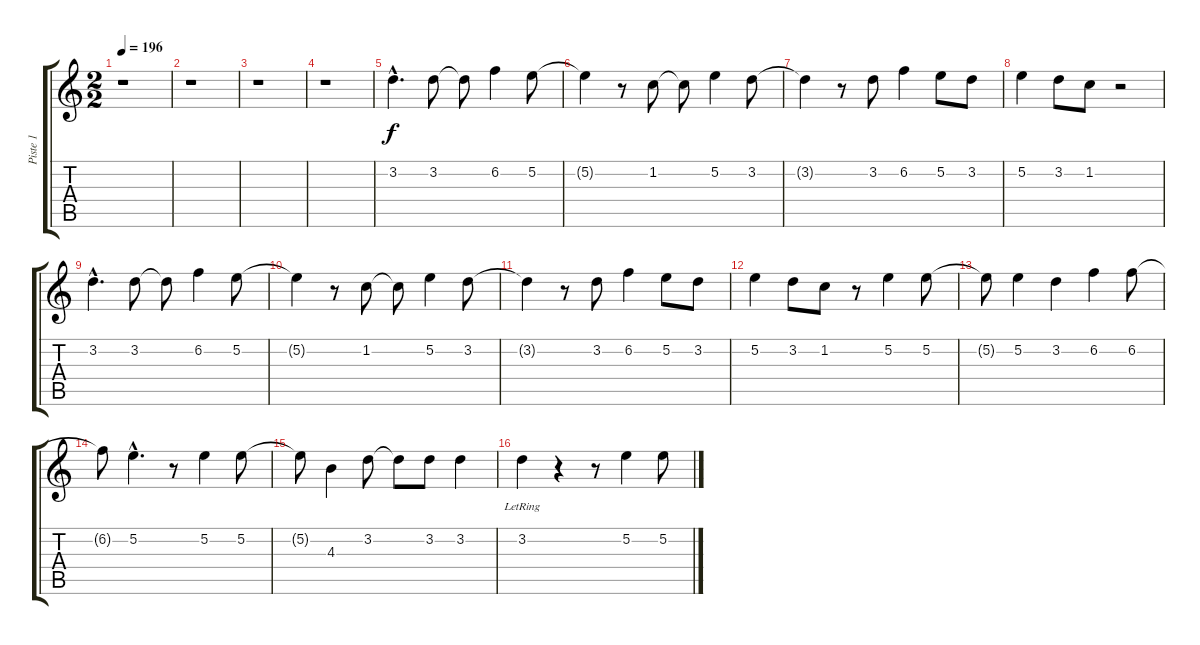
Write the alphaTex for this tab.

\track ("Piste 1" "Piste 1") {instrument acousticguitarnylon}
\staff {score tabs}
\tuning (E4 B3 G3 D3 A2 E2) {hide}
\ts (2 2)
\tempo 196
\clef g2
\ks c
r.1{dy f instrument acousticguitarnylon} |
r.1 |
r.1 |
r.1 |
3.2{hac}.4{d} 3.2.8 3.2{t}.8 6.2.4 5.2.8 |
5.2{t}.4 r.8 1.2.8 1.2{t}.8 5.2.4 3.2.8 |
3.2{t}.4 r.8 3.2.8 6.2.4 5.2.8 3.2.8 |
5.2.4 3.2.8 1.2.8 r.2 |
3.2{hac}.4{d} 3.2.8 3.2{t}.8 6.2.4 5.2.8 |
5.2{t}.4 r.8 1.2.8 1.2{t}.8 5.2.4 3.2.8 |
3.2{t}.4 r.8 3.2.8 6.2.4 5.2.8 3.2.8 |
5.2.4 3.2.8 1.2.8 r.8 5.2.4 5.2.8 |
5.2{t}.8 5.2.4 3.2.4 6.2.4 6.2.8 |
6.2{t}.8 5.2{hac}.4{d} r.8 5.2.4 5.2.8 |
5.2{t}.8 4.3.4 3.2.8 3.2{t}.8 3.2.8 3.2.4 |
3.2{lr}.4 r.4 r.8 5.2.4 5.2.8
